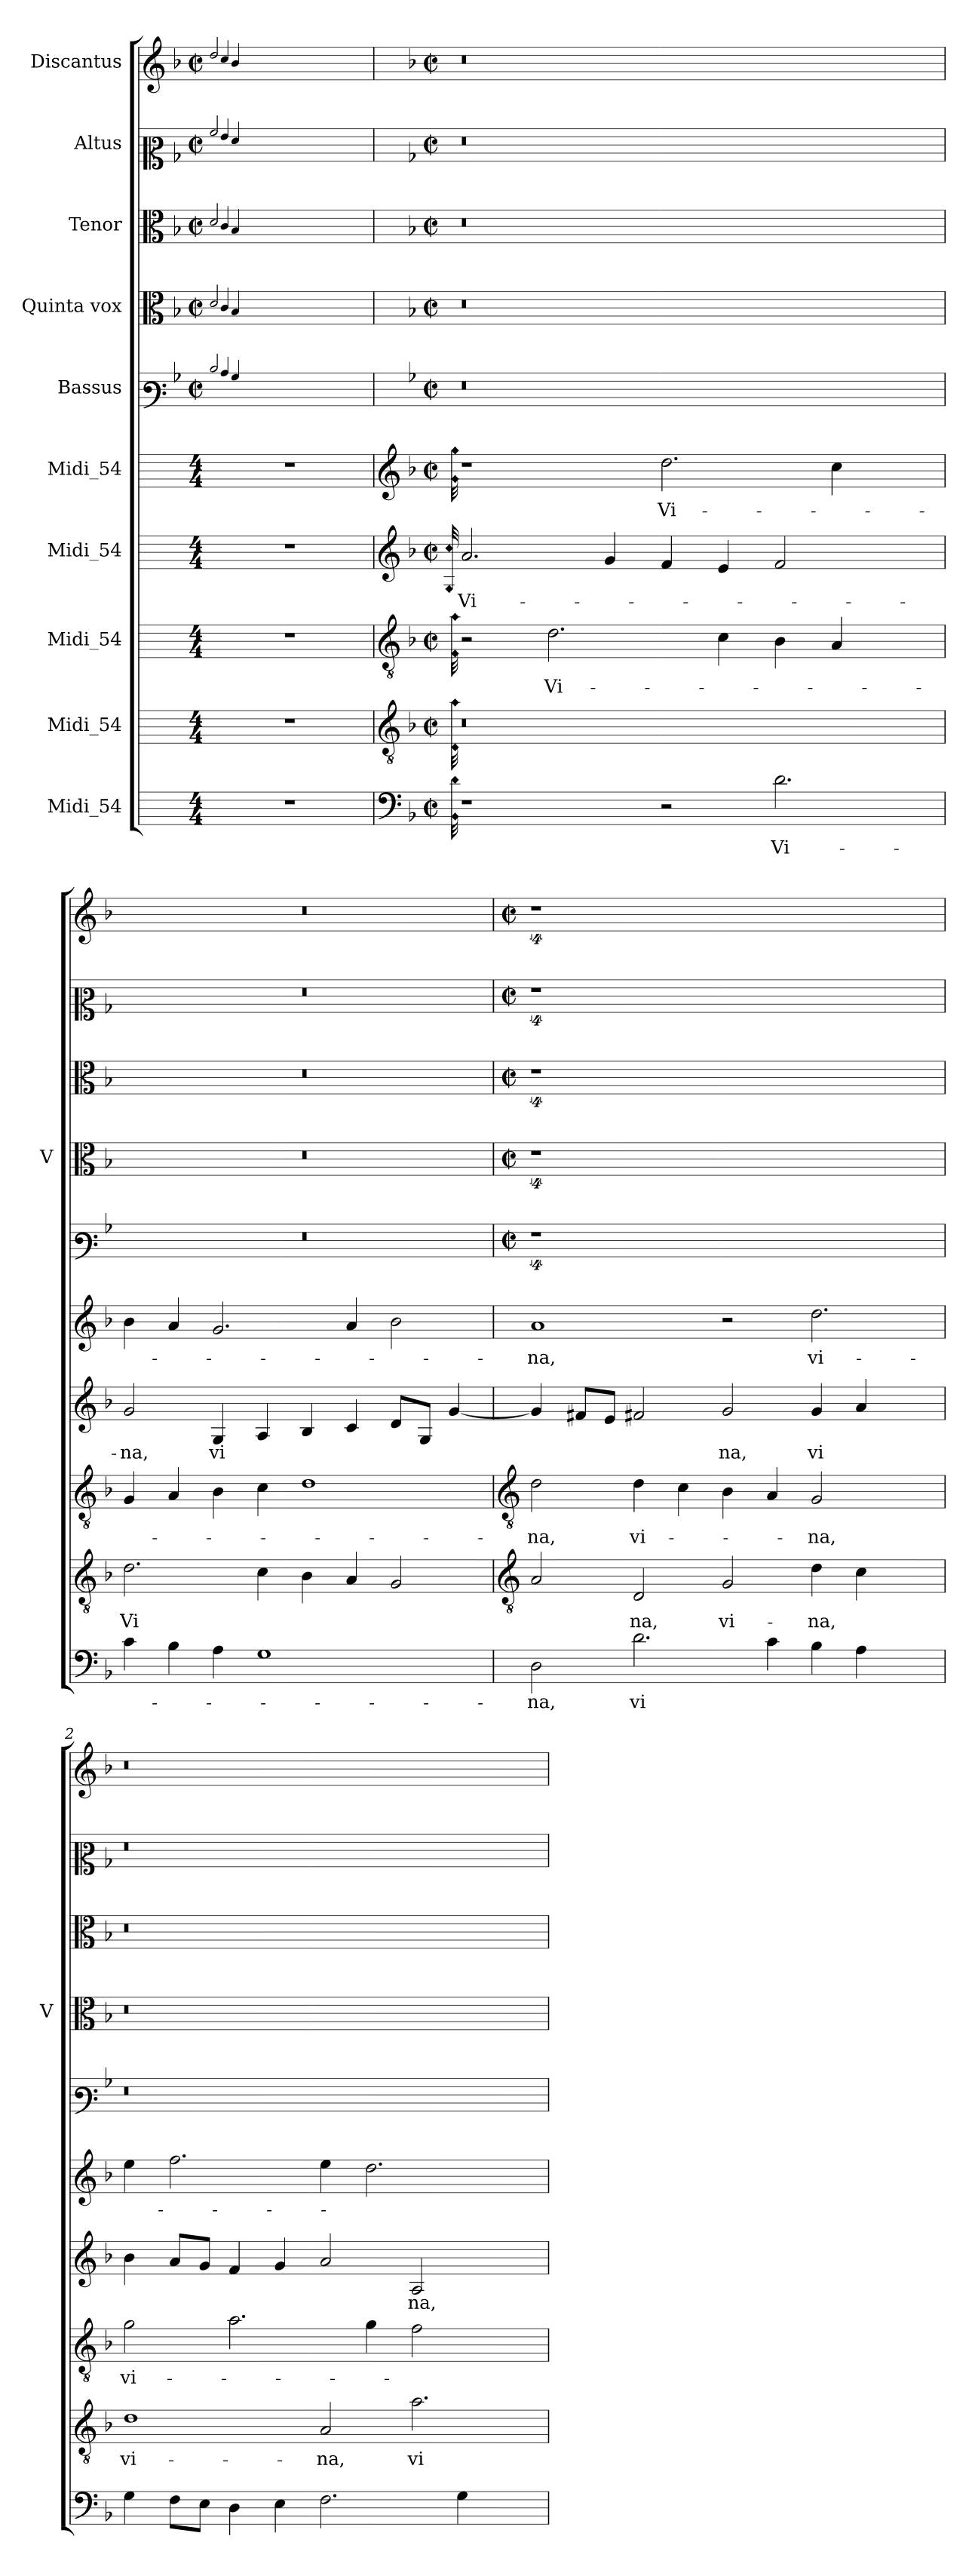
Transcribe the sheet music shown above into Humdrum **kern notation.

**kern	**text	**kern	**text	**kern	**text	**kern	**text	**kern	**text	**kern	**kern	**kern	**kern	**kern
*part10	*part10	*part9	*part9	*part8	*part8	*part7	*part7	*part6	*part6	*part5	*part4	*part3	*part2	*part1
*staff10	*staff10	*staff9	*staff9	*staff8	*staff8	*staff7	*staff7	*staff6	*staff6	*staff5	*staff4	*staff3	*staff2	*staff1
*I"Midi_54	*	*I"Midi_54	*	*I"Midi_54	*	*I"Midi_54	*	*I"Midi_54	*	*I"Bassus	*I"Quinta vox	*I"Tenor	*I"Altus	*I"Discantus
*	*	*	*	*	*	*	*	*	*	*	*I'V	*	*	*
*	*	*	*	*	*	*	*	*	*	*clefF3	*clefC3	*clefC3	*clefC2	*clefG2
*	*	*	*	*	*	*	*	*	*	*k[b-]	*k[b-]	*k[b-]	*k[b-]	*k[b-]
*	*	*	*	*	*	*	*	*	*	*F:	*F:	*F:	*F:	*F:
*M4/4	*	*M4/4	*	*M4/4	*	*M4/4	*	*M4/4	*	*M4/2	*M4/2	*M4/2	*M4/2	*M4/2
*	*	*	*	*	*	*	*	*	*	*met(c|)	*met(c|)	*met(c|)	*met(c|)	*met(c|)
=	=	=	=	=	=	=	=	=	=	=	=	=	=	=
.	.	.	.	.	.	.	.	.	.	2qqd	2qqd	2qqd	2qqa	2qqdd
.	.	.	.	.	.	.	.	.	.	4qqc	4qqc/	4qqc/	4qqg	4qqcc
.	.	.	.	.	.	.	.	.	.	4qqB-	4qqB-	4qqB-	4qqf	4qqb-/
1r	.	1r	.	1r	.	1r	.	1r	.	1ryy	1ryy	1ryy	1ryy	1ryy
!!LO:LB:g=z
=1	=1	=1	=1	=1	=1	=1	=1	=1	=1	=1	=1	=1	=1	=1
*clefF4	*	*clefGv2	*	*clefGv2	*	*clefG2	*	*clefG2	*	*	*	*	*	*
*k[b-]	*	*k[b-]	*	*k[b-]	*	*k[b-]	*	*k[b-]	*	*	*	*	*	*
*F:	*	*F:	*	*F:	*	*F:	*	*F:	*	*	*	*	*	*
*M4/2	*	*M4/2	*	*M4/2	*	*M4/2	*	*M4/2	*	*M4/2	*M4/2	*M4/2	*M4/2	*M4/2
*met(c|)	*	*met(c|)	*	*met(c|)	*	*met(c|)	*	*met(c|)	*	*met(c|)	*met(c|)	*met(c|)	*met(c|)	*met(c|)
!	!	!	!	!	!	!	!	!LO:N:n=1:head=diamond	!	!	!	!	!	!
!	!	!	!	!	!	!LO:N:n=1:head=diamond	!	!LO:N:n=2:head=diamond	!	!	!	!	!	!
!	!	!	!	!LO:N:n=1:head=diamond	!	!LO:N:n=2:head=diamond	!	!	!	!	!	!	!	!
!	!	!LO:N:n=1:head=diamond	!	!LO:N:n=2:head=diamond	!	!	!	!	!	!	!	!	!	!
!LO:N:n=1:head=diamond	!	!LO:N:n=2:head=diamond	!	!	!	!	!	!	!	!	!	!	!	!
!LO:N:n=2:head=diamond	!	!	!	!	!	!	!	!	!	!	!	!	!	!
32qqBB- 32qqd	.	32qqD 32qqa	.	32qqF 32qqa	.	32qqG 32qqcc	.	32qqg 32qqgg	.	.	.	.	.	.
!	!	!	!	!	!	!	!LO:LY:b	!	!	!	!	!	!	!
1r	.	0r	.	2r	.	2.a	Vi-	1r	.	0r	0r	0r	0r	0r
!	!	!	!	!	!LO:LY:b	!	!	!	!	!	!	!	!	!
.	.	.	.	2.d	Vi-	.	.	.	.	.	.	.	.	.
.	.	.	.	.	.	4g	.	.	.	.	.	.	.	.
!	!	!	!	!	!	!	!	!	!LO:LY:b	!	!	!	!	!
2r	.	.	.	.	.	4f	.	2.dd	Vi-	.	.	.	.	.
.	.	.	.	4c	.	4e	.	.	.	.	.	.	.	.
!	!LO:LY:b	!	!	!	!	!	!	!	!	!	!	!	!	!
2.d	Vi-	.	.	4B-	.	2f	.	.	.	.	.	.	.	.
.	.	.	.	4A	.	.	.	4cc	.	.	.	.	.	.
.	.	4ryy	.	4ryy	.	4ryy	.	4ryy	.	4ryy	4ryy	4ryy	4ryy	4ryy
=1	=1	=1	=1	=1	=1	=1	=1	=1	=1	=1	=1	=1	=1	=1
!	!	!	!LO:LY:b	!	!	!	!LO:LY:b	!	!	!	!	!	!	!
4c	.	2.d	Vi-	4G	.	2g	-na,	4b-	.	0r	0r	0r	0r	0r
4B-	.	.	.	4A	.	.	.	4a	.	.	.	.	.	.
!	!	!	!	!	!	!	!LO:LY:b	!	!	!	!	!	!	!
4A	.	.	.	4B-	.	4G	vi	2.g	.	.	.	.	.	.
1G	.	4c	.	4c	.	4A	.	.	.	.	.	.	.	.
!	!	!	!LO:LY:b	!	!	!	!	!	!	!	!	!	!	!
.	.	4B-	--	1d	.	4B-	.	.	.	.	.	.	.	.
.	.	4A	.	.	.	4c	.	4a	.	.	.	.	.	.
.	.	2G	.	.	.	8dL	.	2b-	.	.	.	.	.	.
.	.	.	.	.	.	8GJ	.	.	.	.	.	.	.	.
4ryy	.	.	.	.	.	[4g	.	.	.	.	.	.	.	.
!!LO:LB:g=z
=2	=2	=2	=2	=2	=2	=2	=2	=2	=2	=2	=2	=2	=2	=2
*	*	*clefGv2	*	*clefGv2	*	*	*	*	*	*	*	*	*	*
*	*	*	*	*	*	*	*	*	*	*M4/2	*M4/2	*M4/2	*M4/2	*M4/2
*	*	*	*	*	*	*	*	*	*	*met(c|)	*met(c|)	*met(c|)	*met(c|)	*met(c|)
!	!LO:LY:b	!	!LO:LY:b	!	!LO:LY:b	!	!LO:LY:b	!	!LO:LY:b	!	!	!	!	!
2D	-na,	2A	-	2d	-na,	4g]	-	1a	-na,	4%9r	4%9r	4%9r	4%9r	4%9r
.	.	.	.	.	.	8f#L	.	.	.	.	.	.	.	.
.	.	.	.	.	.	8eJ	.	.	.	.	.	.	.	.
!	!LO:LY:b	!	!LO:LY:b	!	!LO:LY:b	!	!	!	!	!	!	!	!	!
2.d	vi-	2D	na,	4d	vi-	2f#X	.	.	.	.	.	.	.	.
.	.	.	.	4c	.	.	.	.	.	.	.	.	.	.
!	!	!	!LO:LY:b	!	!	!	!LO:LY:b	!	!	!	!	!	!	!
.	.	2G	vi-	4B-	.	2g	na,	2r	.	.	.	.	.	.
4c	.	.	.	4A	.	.	.	.	.	.	.	.	.	.
!	!	!	!LO:LY:b	!	!LO:LY:b	!	!LO:LY:b	!	!LO:LY:b	!	!	!	!	!
4B-	.	4d	-na,	2G	-na,	4g	vi	2.dd	vi-	.	.	.	.	.
4A	.	4c	.	.	.	4a	.	.	.	.	.	.	.	.
4ryy	.	4ryy	.	4ryy	.	4ryy	.	.	.	.	.	.	.	.
=2	=2	=2	=2	=2	=2	=2	=2	=2	=2	=2	=2	=2	=2	=2
!	!	!	!LO:LY:b	!	!LO:LY:b	!	!	!	!	!	!	!	!	!
4G	.	1d	vi-	2g	vi-	4b-	.	4ee	.	0r	0r	0r	0r	0r
!	!LO:LY:b	!	!	!	!	!	!	!	!	!	!	!	!	!
8FL	--	.	.	.	.	8aL	.	2.ff	.	.	.	.	.	.
8EJ	.	.	.	.	.	8gJ	.	.	.	.	.	.	.	.
4D	.	.	.	2.a	.	4f	.	.	.	.	.	.	.	.
4E	.	.	.	.	.	4g	.	.	.	.	.	.	.	.
!	!	!	!LO:LY:b	!	!	!	!	!	!	!	!	!	!	!
2.F	.	2A	-na,	.	.	2a	.	4ee	.	.	.	.	.	.
.	.	.	.	4g	.	.	.	2.dd	.	.	.	.	.	.
!	!	!	!LO:LY:b	!	!	!	!LO:LY:b	!	!	!	!	!	!	!
.	.	2.a	vi-	2f	.	2A	na,	.	.	.	.	.	.	.
4G	.	.	.	.	.	.	.	.	.	.	.	.	.	.
4ryy	.	.	.	4ryy	.	4ryy	.	4ryy	.	4ryy	4ryy	4ryy	4ryy	4ryy
=	=	=	=	=	=	=	=	=	=	=	=	=	=	=
*-	*-	*-	*-	*-	*-	*-	*-	*-	*-	*-	*-	*-	*-	*-
